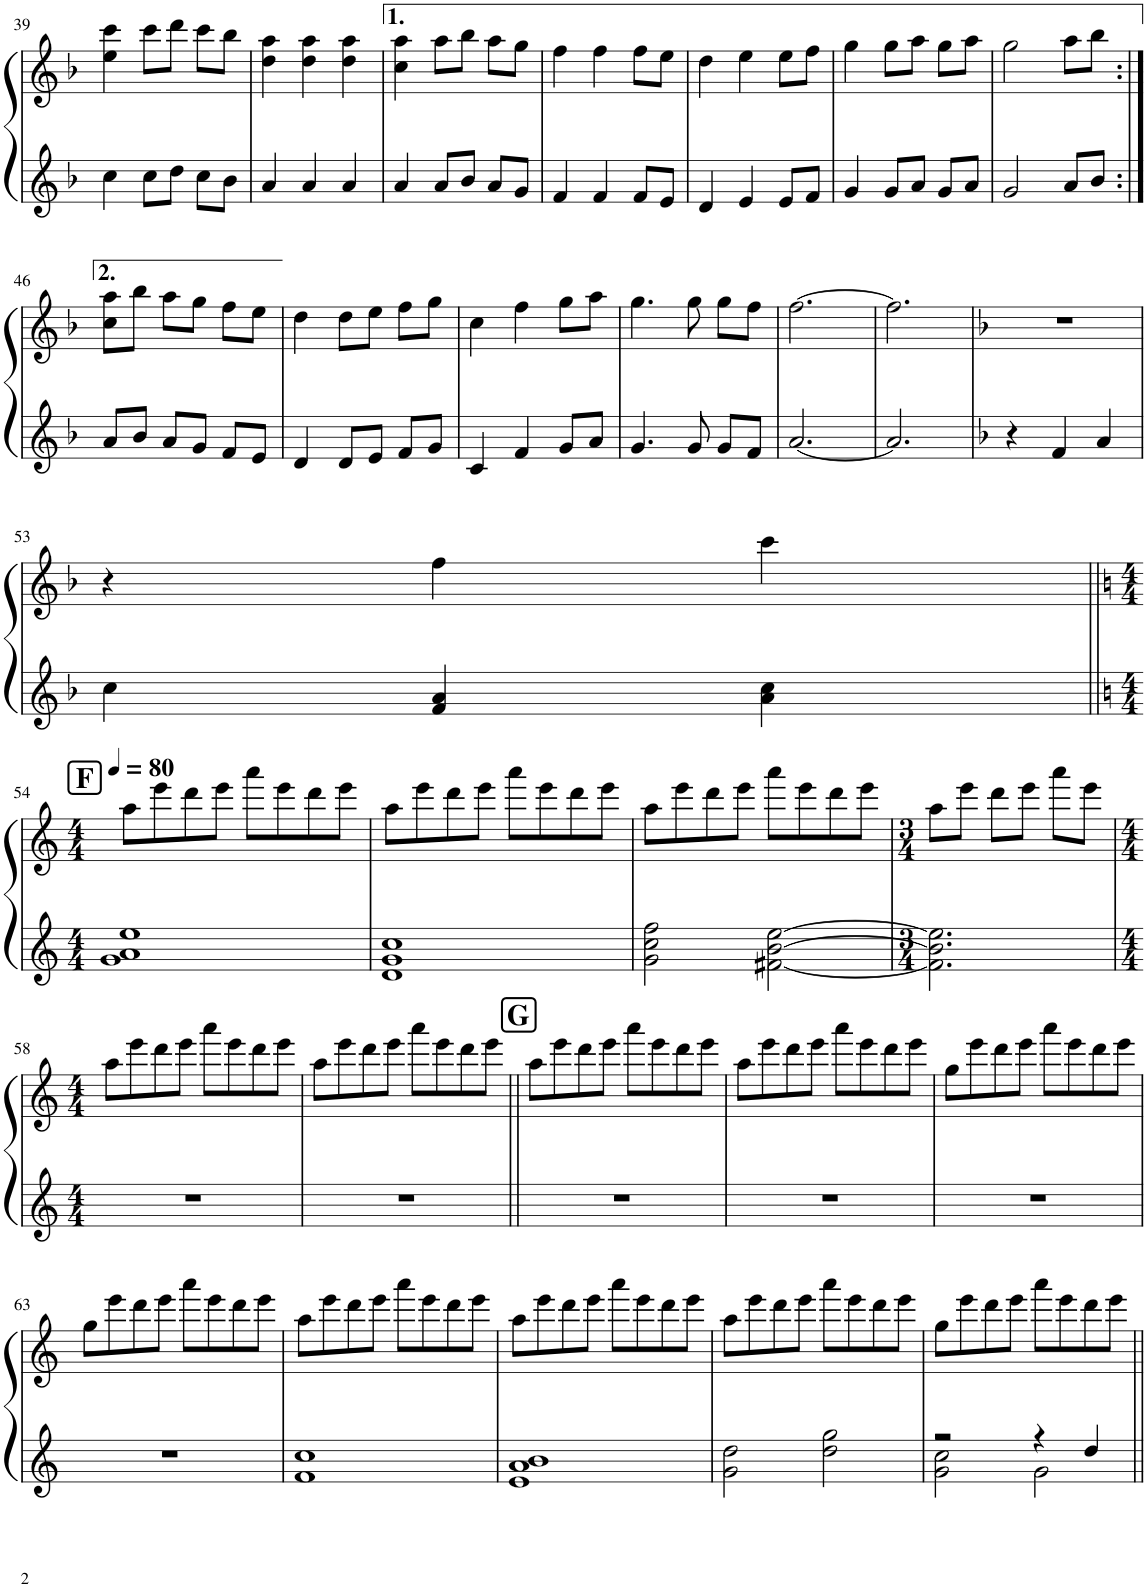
**kern	**kern
*part1	*part1
*staff2	*staff1
*I"Piano	*
*I'Pno.	*
!!LO:PB:g=z
*clefG2	*clefG2
*k[b-]	*k[b-]
*M3/4	*M3/4
=39	=39
4cc\	4ee\ 4ccc\
8cc\L	8ccc\L
8dd\J	8ddd\J
8cc\L	8ccc\L
8b-\J	8bb-\J
=40	=40
4a/	4dd\ 4aa\
4a/	4dd\ 4aa\
4a/	4dd\ 4aa\
=41	=41
4a/	4cc\ 4aa\
8a/L	8aa\L
8b-/J	8bb-\J
8a/L	8aa\L
8g/J	8gg\J
=42	=42
4f/	4ff\
4f/	4ff\
8f/L	8ff\L
8e/J	8ee\J
=43	=43
4d/	4dd\
4e/	4ee\
8e/L	8ee\L
8f/J	8ff\J
=44	=44
4g/	4gg\
8g/L	8gg\L
8a/J	8aa\J
8g/L	8gg\L
8a/J	8aa\J
=45	=45
2g/	2gg\
8a/L	8aa\L
8b-/J	8bb-\J
!!LO:LB:g=z
=46:|!	=46:|!
8a/L	8cc\ 8aa\L
8b-/J	8bb-\J
8a/L	8aa\L
8g/J	8gg\J
8f/L	8ff\L
8e/J	8ee\J
=47	=47
4d/	4dd\
8d/L	8dd\L
8e/J	8ee\J
8f/L	8ff\L
8g/J	8gg\J
=48	=48
4c/	4cc\
4f/	4ff\
8g/L	8gg\L
8a/J	8aa\J
=49	=49
4.g/	4.gg\
8g/	8gg\
8g/L	8gg\L
8f/J	8ff\J
=50	=50
[2.a/	[2.ff\
=51	=51
2.a/]	2.ff\]
=52	=52
*k[b-]	*k[b-]
4r	2.r
4f/	.
4a/	.
!!LO:LB:g=z
=53	=53
4cc\	4r
4f/ 4a/	4ff\
4a\ 4cc\	4ccc\
!!LO:LB:g=z
=54||	=54||
!!LO:REH:place=s1:a:B:cj:fs=14:t=F
*k[]	*k[]
*M4/4	*M4/4
*	*MM80
1g 1a 1ee	8aa\L
.	8eee\
.	8ddd\
.	8eee\J
.	8aaa\L
.	8eee\
.	8ddd\
.	8eee\J
=55	=55
1d 1g 1cc	8aa\L
.	8eee\
.	8ddd\
.	8eee\J
.	8aaa\L
.	8eee\
.	8ddd\
.	8eee\J
=56	=56
2g\ 2cc\ 2ff\	8aa\L
.	8eee\
.	8ddd\
.	8eee\J
[2f#X\ [2b\ [2ee\	8aaa\L
.	8eee\
.	8ddd\
.	8eee\J
=57	=57
*M3/4	*M3/4
2.f#\] 2.b\] 2.ee\]	8aa\L
.	8eee\J
.	8ddd\L
.	8eee\J
.	8aaa\L
.	8eee\J
!!LO:LB:g=z
=58	=58
*M4/4	*M4/4
1r	8aa\L
.	8eee\
.	8ddd\
.	8eee\J
.	8aaa\L
.	8eee\
.	8ddd\
.	8eee\J
=59	=59
1r	8aa\L
.	8eee\
.	8ddd\
.	8eee\J
.	8aaa\L
.	8eee\
.	8ddd\
.	8eee\J
!!LO:REH:place=s1:a:B:cj:fs=14:t=G
=60||	=60||
1r	8aa\L
.	8eee\
.	8ddd\
.	8eee\J
.	8aaa\L
.	8eee\
.	8ddd\
.	8eee\J
=61	=61
1r	8aa\L
.	8eee\
.	8ddd\
.	8eee\J
.	8aaa\L
.	8eee\
.	8ddd\
.	8eee\J
=62	=62
1r	8gg\L
.	8eee\
.	8ddd\
.	8eee\J
.	8aaa\L
.	8eee\
.	8ddd\
.	8eee\J
!!LO:LB:g=z
=63	=63
1r	8gg\L
.	8eee\
.	8ddd\
.	8eee\J
.	8aaa\L
.	8eee\
.	8ddd\
.	8eee\J
=64	=64
1f 1cc	8aa\L
.	8eee\
.	8ddd\
.	8eee\J
.	8aaa\L
.	8eee\
.	8ddd\
.	8eee\J
=65	=65
1e 1a 1b	8aa\L
.	8eee\
.	8ddd\
.	8eee\J
.	8aaa\L
.	8eee\
.	8ddd\
.	8eee\J
=66	=66
2g\ 2dd\	8aa\L
.	8eee\
.	8ddd\
.	8eee\J
2dd\ 2gg\	8aaa\L
.	8eee\
.	8ddd\
.	8eee\J
=67	=67
*^	*
2r	2g\ 2cc\	8gg\L
.	.	8eee\
.	.	8ddd\
.	.	8eee\J
4r	2g\	8aaa\L
.	.	8eee\
4dd/	.	8ddd\
.	.	8eee\J
*v	*v	*
=||	=||
*-	*-
